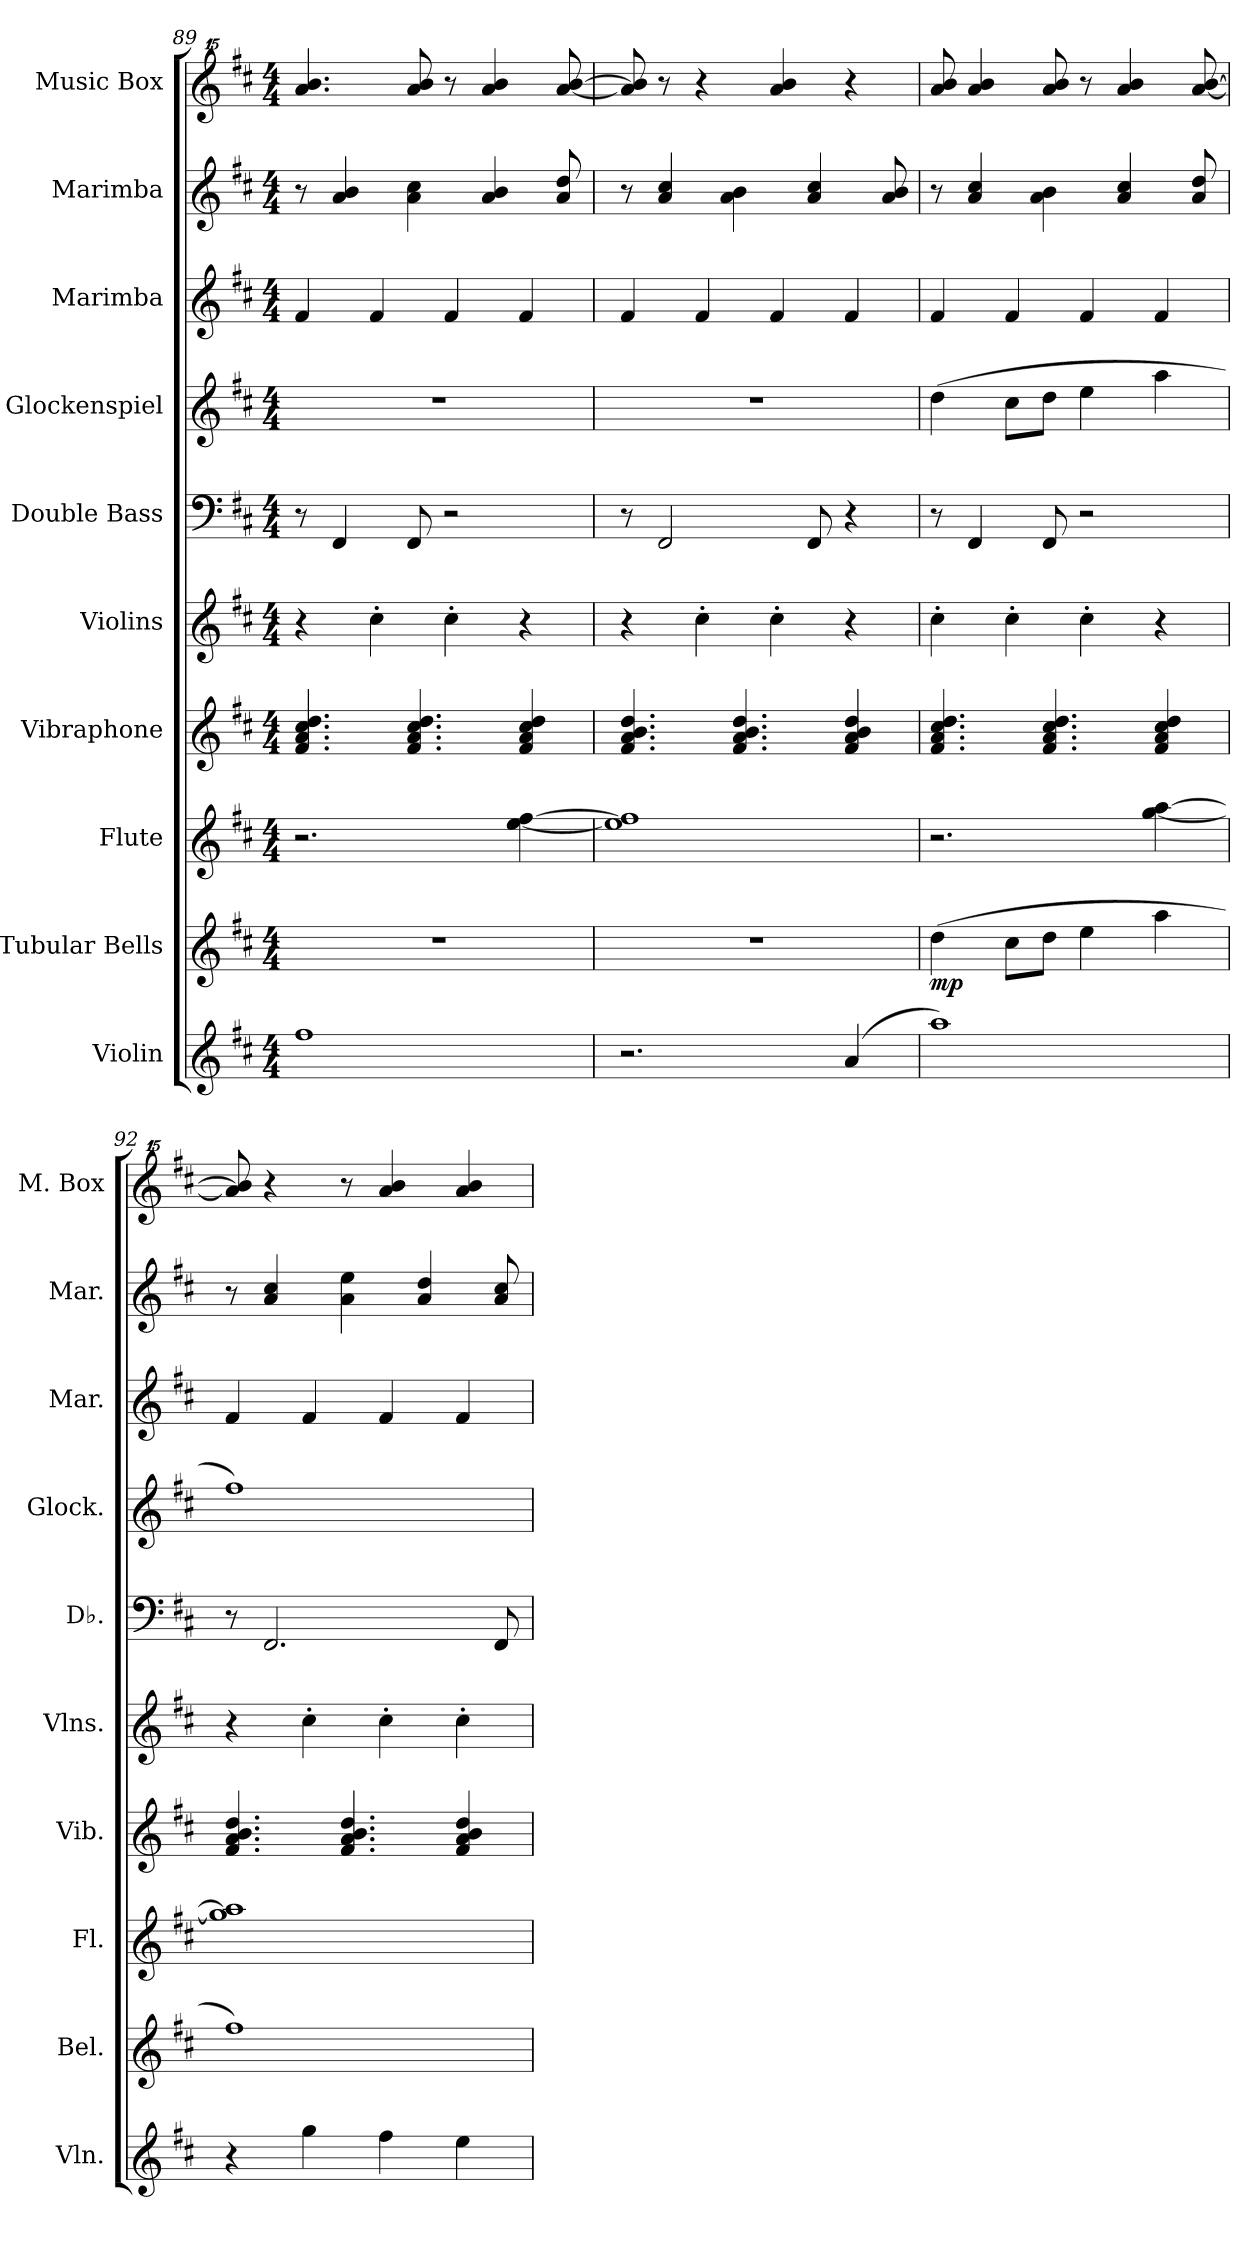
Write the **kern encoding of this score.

**kern	**kern	**dynam	**kern	**kern	**kern	**kern	**kern	**kern	**kern	**kern
*part10	*part9	*part9	*part8	*part7	*part6	*part5	*part4	*part3	*part2	*part1
*staff10	*staff9	*staff9	*staff8	*staff7	*staff6	*staff5	*staff4	*staff3	*staff2	*staff1
*I"Violin	*I"Tubular Bells	*	*I"Flute	*I"Vibraphone	*I"Violins	*I"Double Bass	*I"Glockenspiel	*I"Marimba	*I"Marimba	*I"Music Box
*I'Vln.	*I'Bel.	*	*I'Fl.	*I'Vib.	*I'Vlns.	*I'Db.	*I'Glock.	*I'Mar.	*I'Mar.	*I'M. Box
*clefG2	*clefG2	*	*clefG2	*clefG2	*clefG2	*clefF4	*clefG2	*clefG2	*clefG2	*clefG^^2
*	*	*	*	*	*	*ITrd7c12	*ITrd-14c-24	*	*	*
*k[f#c#]	*k[f#c#]	*	*k[f#c#]	*k[f#c#]	*k[f#c#]	*k[f#c#]	*k[f#c#]	*k[f#c#]	*k[f#c#]	*k[f#c#]
*M4/4	*M4/4	*	*M4/4	*M4/4	*M4/4	*M4/4	*M4/4	*M4/4	*M4/4	*M4/4
=89	=89	=89	=89	=89	=89	=89	=89	=89	=89	=89
1ff#	1r	.	2.r	4.f#/ 4.a/ 4.cc#/ 4.dd/	4r	8r	1r	4f#/	8r	4.aaa/ 4.bbb/
.	.	.	.	.	.	4FFF#/	.	.	4a/ 4b/	.
.	.	.	.	.	4cc#'\	.	.	4f#/	.	.
.	.	.	.	4.f#/ 4.a/ 4.cc#/ 4.dd/	.	8FFF#/	.	.	4a\ 4cc#\	8aaa/ 8bbb/
.	.	.	.	.	4cc#'\	2r	.	4f#/	.	8r
.	.	.	.	.	.	.	.	.	4a/ 4b/	4aaa/ 4bbb/
.	.	.	[4ee\ [4ff#\	4f#/ 4a/ 4cc#/ 4dd/	4r	.	.	4f#/	.	.
.	.	.	.	.	.	.	.	.	8a/ 8dd/	[8aaa/ [8bbb/
=90	=90	=90	=90	=90	=90	=90	=90	=90	=90	=90
2.r	1r	.	1ee] 1ff#]	4.f#/ 4.a/ 4.b/ 4.dd/	4r	8r	1r	4f#/	8r	8aaa/] 8bbb/]
.	.	.	.	.	.	2FFF#/	.	.	4a/ 4cc#/	8r
.	.	.	.	.	4cc#'\	.	.	4f#/	.	4r
.	.	.	.	4.f#/ 4.a/ 4.b/ 4.dd/	.	.	.	.	4a\ 4b\	.
.	.	.	.	.	4cc#'\	.	.	4f#/	.	4aaa/ 4bbb/
.	.	.	.	.	.	8FFF#/	.	.	4a/ 4cc#/	.
(4a/	.	.	.	4f#/ 4a/ 4b/ 4dd/	4r	4r	.	4f#/	.	4r
.	.	.	.	.	.	.	.	.	8a/ 8b/	.
!!LO:LB:g=z
=91	=91	=91	=91	=91	=91	=91	=91	=91	=91	=91
!	!	!LO:DY:b	!	!	!	!	!	!	!	!
1aa)	(4dd\	mp	2.r	4.f#/ 4.a/ 4.cc#/ 4.dd/	4cc#'\	8r	(4dddd\	4f#/	8r	8aaa/ 8bbb/
.	.	.	.	.	.	4FFF#/	.	.	4a/ 4cc#/	4aaa/ 4bbb/
.	8cc#\L	.	.	.	4cc#'\	.	8cccc#\L	4f#/	.	.
.	8dd\J	.	.	4.f#/ 4.a/ 4.cc#/ 4.dd/	.	8FFF#/	8dddd\J	.	4a\ 4b\	8aaa/ 8bbb/
.	4ee\	.	.	.	4cc#'\	2r	4eeee\	4f#/	.	8r
.	.	.	.	.	.	.	.	.	4a/ 4cc#/	4aaa/ 4bbb/
.	4aa\	.	[4gg\ [4aa\	4f#/ 4a/ 4cc#/ 4dd/	4r	.	4aaaa\	4f#/	.	.
.	.	.	.	.	.	.	.	.	8a/ 8dd/	[8aaa/ [8bbb/
=92	=92	=92	=92	=92	=92	=92	=92	=92	=92	=92
4r	1ff#)	.	1gg] 1aa]	4.f#/ 4.a/ 4.b/ 4.dd/	4r	8r	1ffff#)	4f#/	8r	8aaa/] 8bbb/]
.	.	.	.	.	.	2.FFF#/	.	.	4a/ 4cc#/	4r
4gg\	.	.	.	.	4cc#'\	.	.	4f#/	.	.
.	.	.	.	4.f#/ 4.a/ 4.b/ 4.dd/	.	.	.	.	4a\ 4ee\	8r
4ff#\	.	.	.	.	4cc#'\	.	.	4f#/	.	4aaa/ 4bbb/
.	.	.	.	.	.	.	.	.	4a/ 4dd/	.
4ee\	.	.	.	4f#/ 4a/ 4b/ 4dd/	4cc#'\	.	.	4f#/	.	4aaa/ 4bbb/
.	.	.	.	.	.	8FFF#/	.	.	8a/ 8cc#/	.
=	=	=	=	=	=	=	=	=	=	=
*-	*-	*-	*-	*-	*-	*-	*-	*-	*-	*-
